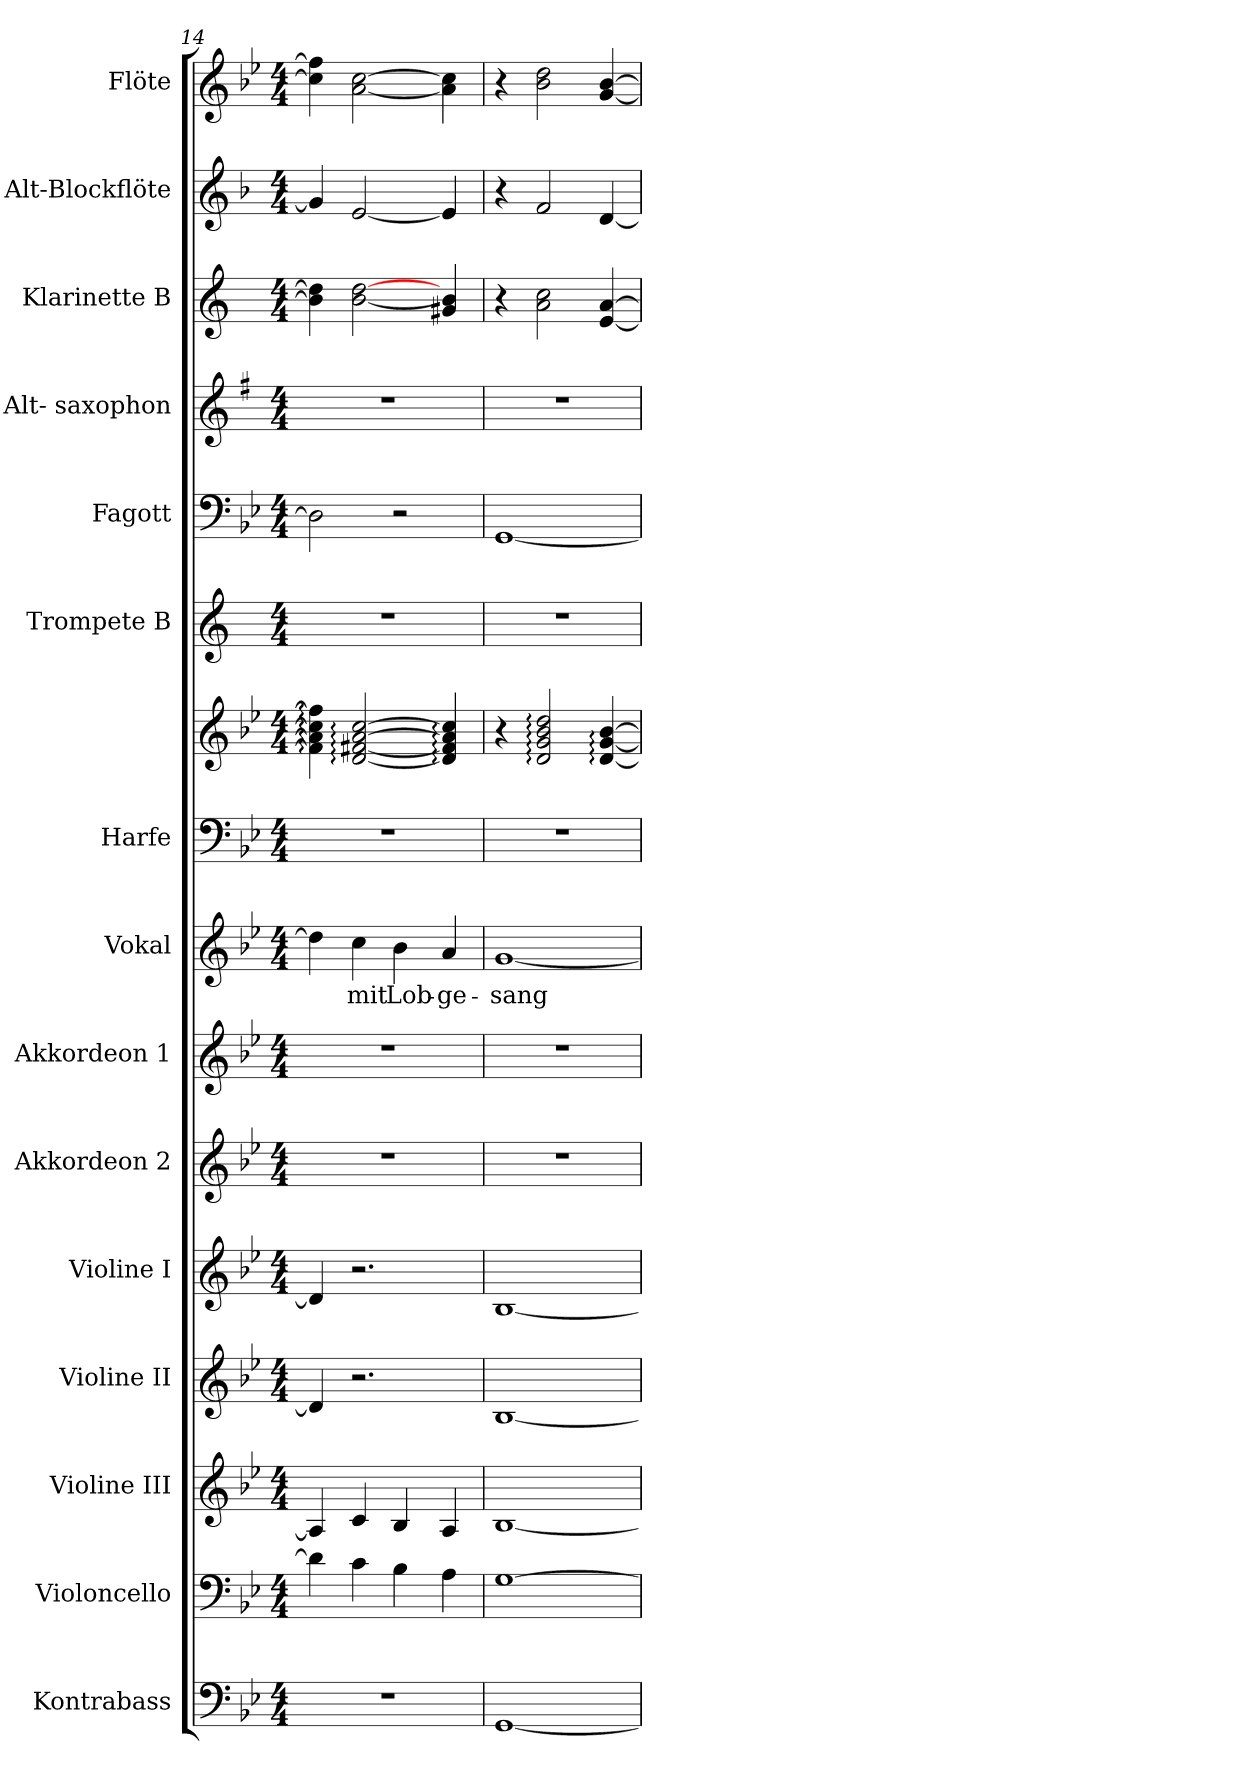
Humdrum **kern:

**kern	**kern	**kern	**kern	**kern	**kern	**kern	**kern	**text	**kern	**kern	**kern	**kern	**kern	**kern	**kern	**kern
*part15	*part14	*part13	*part12	*part11	*part10	*part9	*part8	*part8	*part7	*part7	*part6	*part5	*part4	*part3	*part2	*part1
*staff16	*staff15	*staff14	*staff13	*staff12	*staff11	*staff10	*staff9	*staff9	*staff8	*staff7	*staff6	*staff5	*staff4	*staff3	*staff2	*staff1
*I"Kontrabass	*I"Violoncello	*I"Violine III	*I"Violine II	*I"Violine I	*I"Akkordeon 2	*I"Akkordeon 1	*I"Vokal	*	*I"Harfe	*	*I"Trompete B	*I"Fagott	*I"Alt- saxophon	*I"Klarinette B	*I"Alt-Blockflöte	*I"Flöte
*I'Kb.	*I'Vc.	*I'Vln. III	*I'Vln. II	*I'Vln. I	*I'Akk.	*I'Akk.	*I'Vokal	*	*I'Hf.	*	*I'Tpt.	*I'Fgt.	*I'ASax.	*I'Kl.	*	*I'Fl.
*clefF4	*clefF4	*clefG2	*clefG2	*clefG2	*clefG2	*clefG2	*clefG2	*	*clefF4	*clefG2	*clefG2	*clefF4	*clefG2	*clefG2	*clefG2	*clefG2
*ITrd7c12	*	*	*	*	*	*	*	*	*	*	*ITrd1c2	*	*ITrd5c9	*ITrd1c2	*ITrd-3c-5	*
*k[b-e-]	*k[b-e-]	*k[b-e-]	*k[b-e-]	*k[b-e-]	*k[b-e-]	*k[b-e-]	*k[b-e-]	*	*k[b-e-]	*k[b-e-]	*k[b-e-]	*k[b-e-]	*k[b-e-]	*k[b-e-]	*k[b-e-]	*k[b-e-]
*g:	*g:	*g:	*g:	*g:	*g:	*g:	*g:	*	*g:	*g:	*g:	*g:	*g:	*g:	*g:	*g:
*M4/4	*M4/4	*M4/4	*M4/4	*M4/4	*M4/4	*M4/4	*M4/4	*	*M4/4	*M4/4	*M4/4	*M4/4	*M4/4	*M4/4	*M4/4	*M4/4
=14	=14	=14	=14	=14	=14	=14	=14	=14	=14	=14	=14	=14	=14	=14	=14	=14
1r	4di\]	4Ai/]	4di/]	4di/]	1r	1r	4ddi\]	.	1r	4f#i\]: 4ai]: 4cci]: 4ff#i]:	1r	2Di\]	1r	4ai\] 4cci]	4cci/]	4cci\] 4ff#i]
!	!	!	!	!	!	!	!	!LO:LY:b:color=#000000	!	!	!	!	!	!	!	!
.	4ci\	4ci/	2.r	2.r	.	.	4cci\	mit	.	[<2di/: [<2f#Xi: [>2ai: [>2cci:	.	.	.	[<2ai\ [>2cci	[<2ai/	[<2ai\ [>2cci
!	!	!	!	!	!	!	!	!LO:LY:b:color=#000000	!	!	!	!	!	!	!	!
.	4B-i\	4B-i/	.	.	.	.	4b-i\	Lob-	.	.	.	2r	.	.	.	.
!	!	!	!	!	!	!	!	!LO:LY:b:color=#000000	!	!	!	!	!	!	!	!
.	4Ai\	4Ai/	.	.	.	.	4ai/	-ge-	.	4di/]: 4f#i]: 4ai]: 4cci]:	.	.	.	4f#Xi/ 4ai]	4ai/]	4ai\] 4cci]
=15	=15	=15	=15	=15	=15	=15	=15	=15	=15	=15	=15	=15	=15	=15	=15	=15
!	!	!	!	!	!	!	!	!LO:LY:b:color=#000000	!	!	!	!	!	!	!	!
[<1GGGi	[>1Gi	[<1B-i	[<1B-i	[<1B-i	1r	1r	[<1gi	-sang	1r	4r	1r	[<1GGi	1r	4r	4r	4r
.	.	.	.	.	.	.	.	.	.	2di/: 2gi: 2b-i: 2ddi:	.	.	.	2gi\ 2b-i	2b-i/	2b-i\ 2ddi
.	.	.	.	.	.	.	.	.	.	[<4di/: [<4gi: [>4b-i:	.	.	.	[<4di/ [>4gi	[<4gi/	[<4gi/ [>4b-i
=	=	=	=	=	=	=	=	=	=	=	=	=	=	=	=	=
*-	*-	*-	*-	*-	*-	*-	*-	*-	*-	*-	*-	*-	*-	*-	*-	*-
